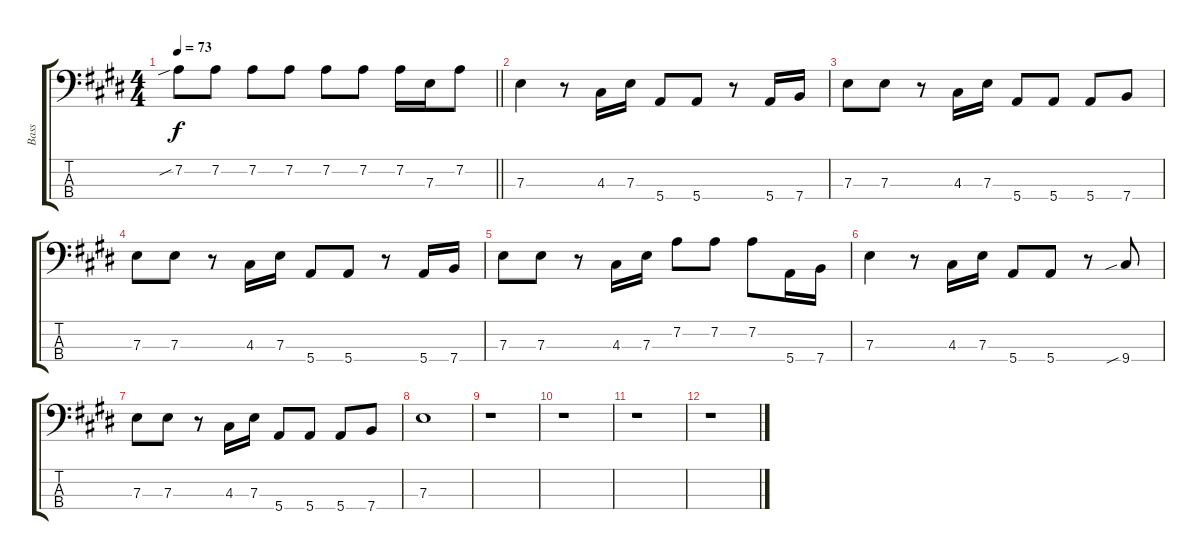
\track ("Bass" "Bass") {instrument electricbassfinger}
\staff {score tabs}
\tuning (G2 D2 A1 E1) {hide}
\ts (4 4)
\tempo 73
\clef f4
\barLineRight lightlight
\ks c#minor
7.2{sib}.8{dy f} 7.2.8 7.2.8 7.2.8 7.2.8 7.2.8 7.2.16 7.3.16 7.2.8 |
7.3.4 r.8 4.3.16 7.3.16 5.4.8 5.4.8 r.8 5.4.16 7.4.16 |
7.3.8 7.3.8 r.8 4.3.16 7.3.16 5.4.8 5.4.8 5.4.8 7.4.8 |
7.3.8 7.3.8 r.8 4.3.16 7.3.16 5.4.8 5.4.8 r.8 5.4.16 7.4.16 |
7.3.8 7.3.8 r.8 4.3.16 7.3.16 7.2.8 7.2.8 7.2.8 5.4.16 7.4.16 |
7.3.4 r.8 4.3.16 7.3.16 5.4.8 5.4.8 r.8 9.4{sib}.8 |
7.3.8 7.3.8 r.8 4.3.16 7.3.16 5.4.8 5.4.8 5.4.8 7.4.8 |
7.3.1 |
r.1 |
r.1 |
r.1 |
r.1
